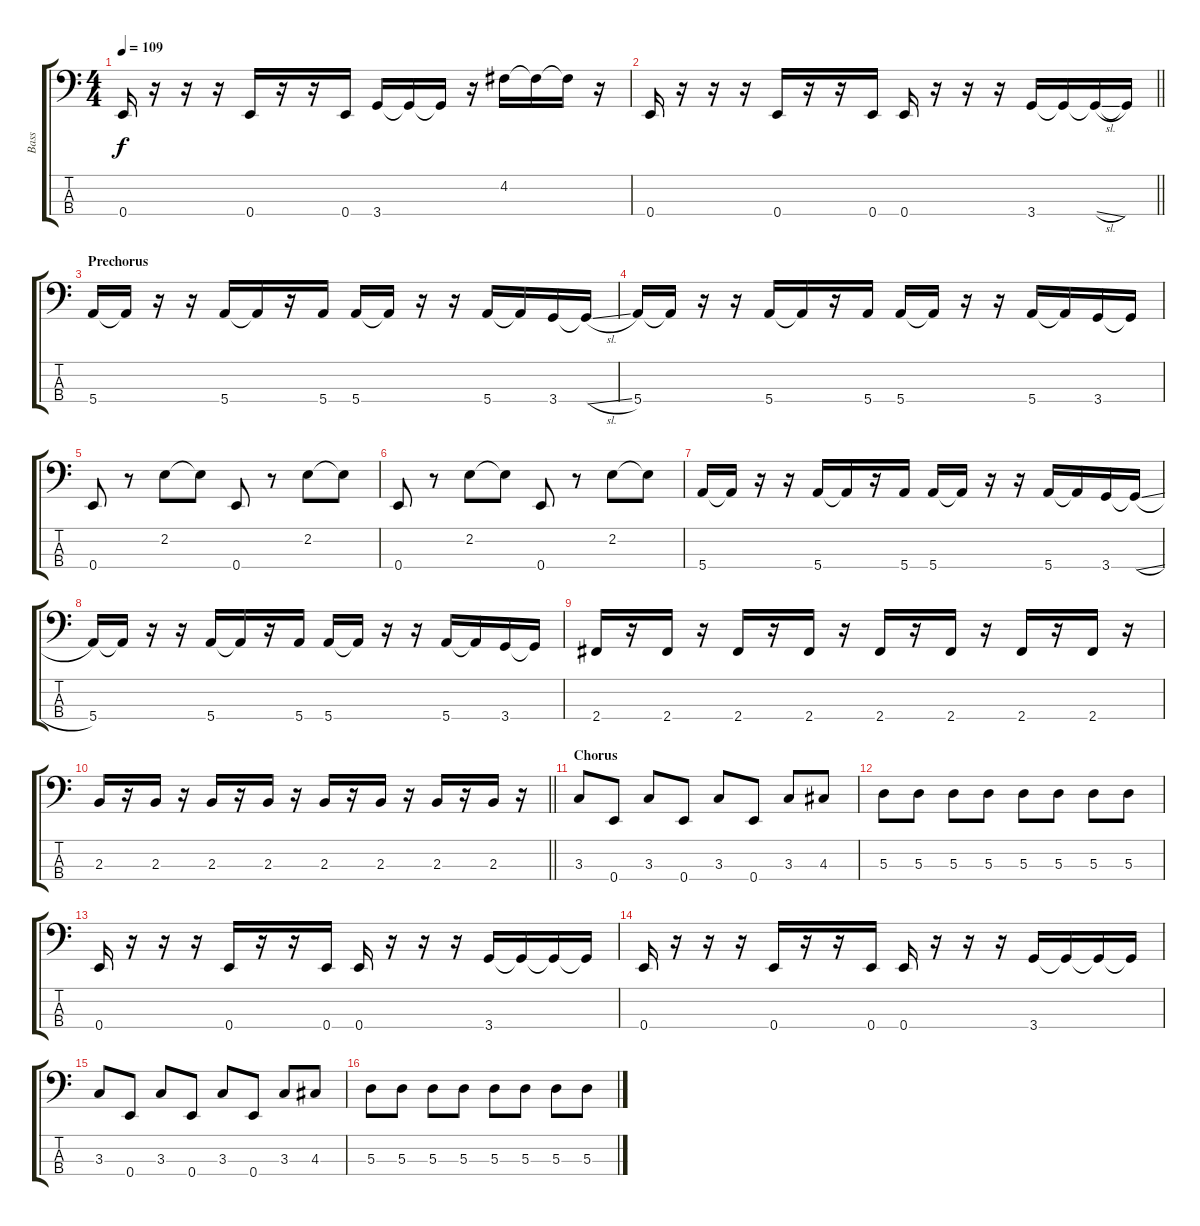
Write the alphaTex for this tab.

\track ("Bass" "Bass") {instrument electricbassfinger}
\staff {score tabs}
\tuning (G2 D2 A1 E1) {hide}
\ts (4 4)
\tempo 109
\clef f4
\ks c
0.4.16{dy f} r.16 r.16 r.16 0.4.16 r.16 r.16 0.4.16 3.4.16 3.4{t}.16 3.4{t}.16 r.16 4.2.16 4.2{t}.16 4.2{t}.16 r.16 |
\barLineRight lightlight
0.4.16 r.16 r.16 r.16 0.4.16 r.16 r.16 0.4.16 0.4.16 r.16 r.16 r.16 3.4.16 3.4{t}.16 3.4{sl t}.16 3.4{t}.16 |
\section ("" "Prechorus")
5.4.16 5.4{t}.16 r.16 r.16 5.4.16 5.4{t}.16 r.16 5.4.16 5.4.16 5.4{t}.16 r.16 r.16 5.4.16 5.4{t}.16 3.4.16 3.4{sl t}.16 |
5.4.16 5.4{t}.16 r.16 r.16 5.4.16 5.4{t}.16 r.16 5.4.16 5.4.16 5.4{t}.16 r.16 r.16 5.4.16 5.4{t}.16 3.4.16 3.4{t}.16 |
0.4.8 r.8 2.2.8 2.2{t}.8 0.4.8 r.8 2.2.8 2.2{t}.8 |
0.4.8 r.8 2.2.8 2.2{t}.8 0.4.8 r.8 2.2.8 2.2{t}.8 |
5.4.16 5.4{t}.16 r.16 r.16 5.4.16 5.4{t}.16 r.16 5.4.16 5.4.16 5.4{t}.16 r.16 r.16 5.4.16 5.4{t}.16 3.4.16 3.4{sl t}.16 |
5.4.16 5.4{t}.16 r.16 r.16 5.4.16 5.4{t}.16 r.16 5.4.16 5.4.16 5.4{t}.16 r.16 r.16 5.4.16 5.4{t}.16 3.4.16 3.4{t}.16 |
2.4.16 r.16 2.4.16 r.16 2.4.16 r.16 2.4.16 r.16 2.4.16 r.16 2.4.16 r.16 2.4.16 r.16 2.4.16 r.16 |
\barLineRight lightlight
2.3.16 r.16 2.3.16 r.16 2.3.16 r.16 2.3.16 r.16 2.3.16 r.16 2.3.16 r.16 2.3.16 r.16 2.3.16 r.16 |
\section ("" "Chorus")
3.3.8 0.4.8 3.3.8 0.4.8 3.3.8 0.4.8 3.3.8 4.3.8 |
5.3.8 5.3.8 5.3.8 5.3.8 5.3.8 5.3.8 5.3.8 5.3.8 |
0.4.16 r.16 r.16 r.16 0.4.16 r.16 r.16 0.4.16 0.4.16 r.16 r.16 r.16 3.4.16 3.4{t}.16 3.4{t}.16 3.4{t}.16 |
0.4.16 r.16 r.16 r.16 0.4.16 r.16 r.16 0.4.16 0.4.16 r.16 r.16 r.16 3.4.16 3.4{t}.16 3.4{t}.16 3.4{t}.16 |
3.3.8 0.4.8 3.3.8 0.4.8 3.3.8 0.4.8 3.3.8 4.3.8 |
5.3.8 5.3.8 5.3.8 5.3.8 5.3.8 5.3.8 5.3.8 5.3.8
